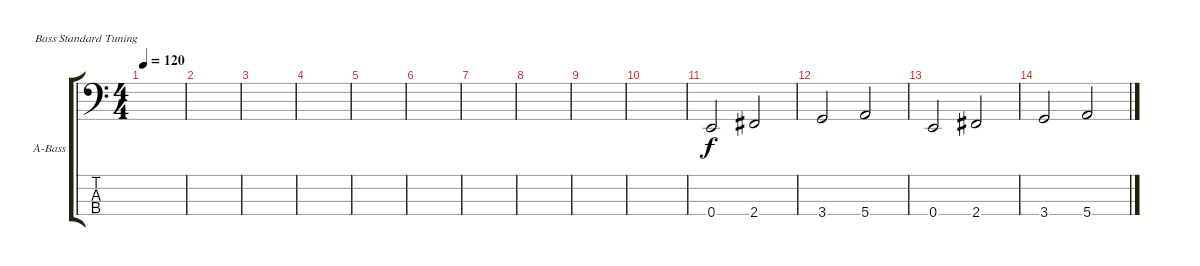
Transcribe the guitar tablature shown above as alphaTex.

\defaultSystemsLayout 4
\bracketExtendMode groupsimilarinstruments
\firstSystemTrackNameOrientation horizontal
\otherSystemsTrackNameOrientation horizontal
\track ("Acoustic Bass" "A-Bass") {instrument acousticbass}
\staff {score tabs}
\tuning (G2 D2 A1 E1)
\ts (4 4)
\tempo 120
\clef f4
\ks c
|
|
|
|
|
|
|
|
|
|
0.4.2 2.4.2 |
3.4.2 5.4.2 |
0.4.2 2.4.2 |
3.4.2 5.4.2
